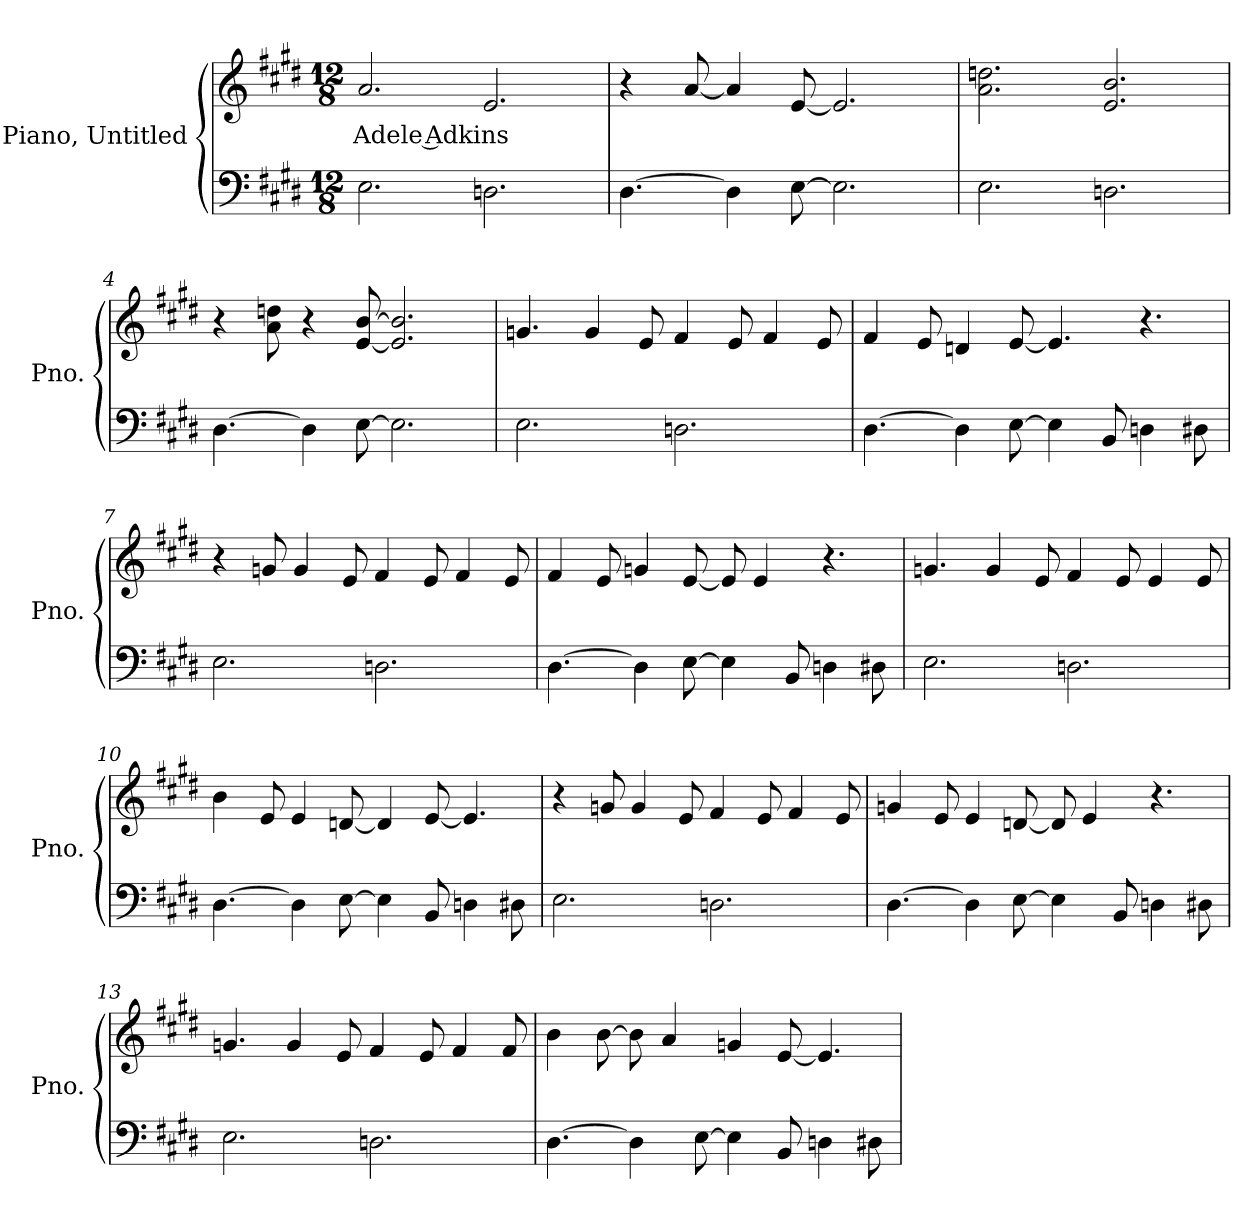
**kern	**kern	**text
*part2	*part1	*part1
*staff2	*staff1	*staff1
*I"Piano, Untitled	*I"Piano, Untitled	*
*I'Pno.	*I'Pno.	*
*clefF4	*clefG2	*
*k[f#c#g#d#]	*k[f#c#g#d#]	*
*M12/8	*M12/8	*
*MM126	*MM126	*
=1	=1	=1
!	!	!LO:LY:b
2.E\	2.a/	Adele Adkins
2.Dn\	2.e/	.
=2	=2	=2
[4.D#\	4r	.
.	[8a/	.
4D#\]	4a/]	.
[8E\	[8e/	.
2.E\]	2.e/]	.
=3	=3	=3
2.E\	2.a\ 2.ddn\	.
2.Dn\	2.e/ 2.b/	.
=4	=4	=4
[4.D#\	4r	.
.	8a\ 8ddn\	.
4D#\]	4r	.
[8E\	[8e/ [8b/	.
2.E\]	2.e/] 2.b/]	.
!!LO:LB:g=z
=5	=5	=5
2.E\	4.gn/	.
.	4g/	.
.	8e/	.
2.Dn\	4f#/	.
.	8e/	.
.	4f#/	.
.	8e/	.
=6	=6	=6
[4.D#\	4f#/	.
.	8e/	.
4D#\]	4dn/	.
[8E\	[8e/	.
4E\]	4.e/]	.
8BB/	.	.
4Dn\	4.r	.
8D#X\	.	.
=7	=7	=7
2.E\	4r	.
.	8gn/	.
.	4g/	.
.	8e/	.
2.Dn\	4f#/	.
.	8e/	.
.	4f#/	.
.	8e/	.
!!LO:LB:g=z
=8	=8	=8
[4.D#\	4f#/	.
.	8e/	.
4D#\]	4gn/	.
[8E\	[8e/	.
4E\]	8e/]	.
.	4e/	.
8BB/	.	.
4Dn\	4.r	.
8D#X\	.	.
=9	=9	=9
2.E\	4.gn/	.
.	4g/	.
.	8e/	.
2.Dn\	4f#/	.
.	8e/	.
.	4e/	.
.	8e/	.
=10	=10	=10
[4.D#\	4b\	.
.	8e/	.
4D#\]	4e/	.
[8E\	[8dn/	.
4E\]	4d/]	.
8BB/	[8e/	.
4Dn\	4.e/]	.
8D#X\	.	.
!!LO:LB:g=z
=11	=11	=11
2.E\	4r	.
.	8gn/	.
.	4g/	.
.	8e/	.
2.Dn\	4f#/	.
.	8e/	.
.	4f#/	.
.	8e/	.
=12	=12	=12
[4.D#\	4gn/	.
.	8e/	.
4D#\]	4e/	.
[8E\	[8dn/	.
4E\]	8d/]	.
.	4e/	.
8BB/	.	.
4Dn\	4.r	.
8D#X\	.	.
=13	=13	=13
2.E\	4.gn/	.
.	4g/	.
.	8e/	.
2.Dn\	4f#/	.
.	8e/	.
.	4f#/	.
.	8f#/	.
!!LO:LB:g=z
=14	=14	=14
[4.D#\	4b\	.
.	[8b\	.
4D#\]	8b\]	.
.	4a/	.
[8E\	.	.
4E\]	4gn/	.
8BB/	[8e/	.
4Dn\	4.e/]	.
8D#X\	.	.
=	=	=
*-	*-	*-
